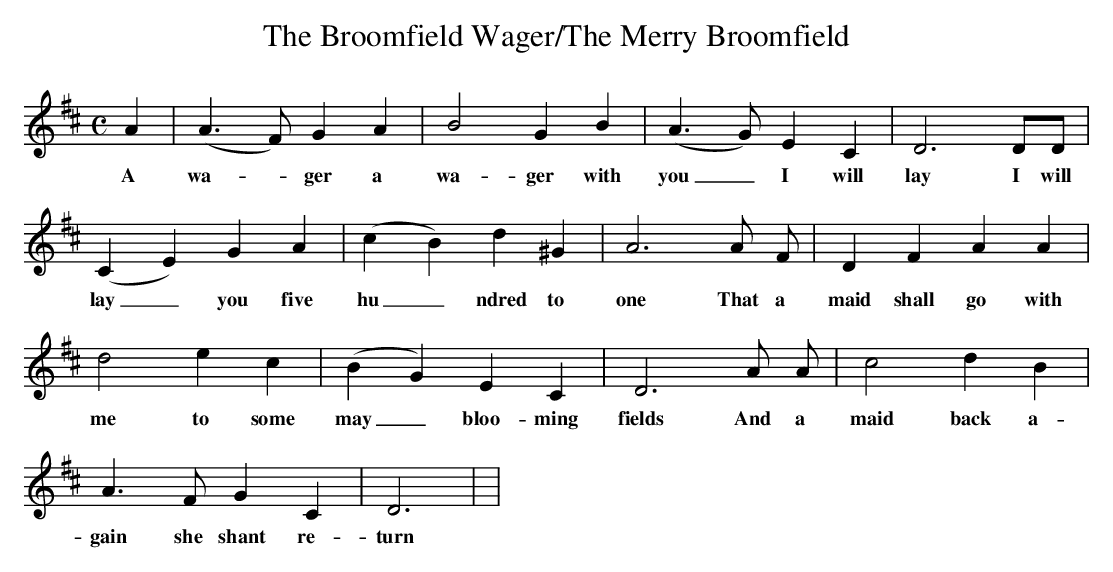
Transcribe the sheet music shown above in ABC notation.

X:1
T:The Broomfield Wager/The Merry Broomfield
M:C
L:1/4
K:D
A | (A> F) G A | B2 G B | (A> G) E C | D3 D/2D/2 |
w:A wa--ger a wa-ger with you_ I will lay I will
(C E) G A | (c B) d ^G |  A3 A/2 F/2 | D F A A |
w:lay_ you five hu_ndred to one That a maid shall go with
d2 e c |  (B G) E C | D3 A/2 A/2 | c2 d B |
w:me to some may_ bloo-ming fields And a maid back a-
A> F G C | D3 | |
w:gain she shant re-turn
